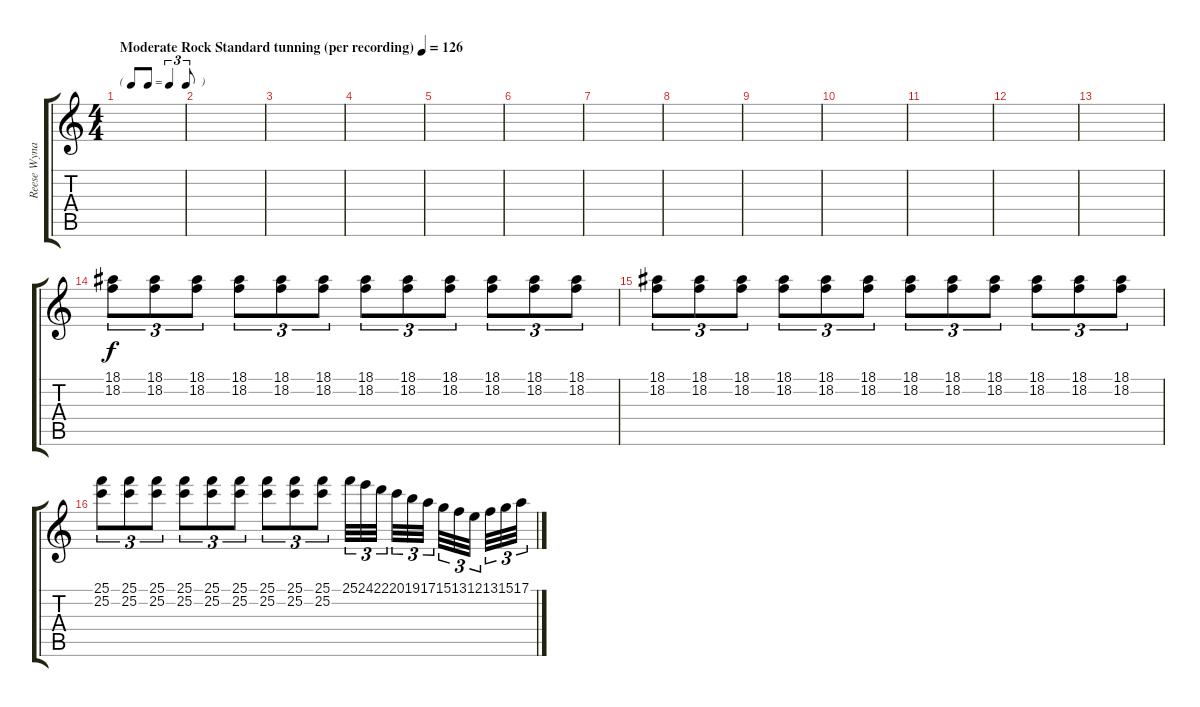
\track ("Reese Wynans" "Reese Wyna") {instrument electricgrandpiano}
\staff {score tabs}
\tuning (E4 B3 G3 D3 A2 E2) {hide}
\ts (4 4)
\tf triplet8th
\tempo (126 "Moderate Rock Standard tunning (per recording)")
\clef g2
\ks c
|
|
|
|
|
|
|
|
|
|
|
|
|
(18.1 18.2).8{tu (3 2)} (18.1 18.2).8{tu (3 2)} (18.1 18.2).8{tu (3 2)} (18.1 18.2).8{tu (3 2)} (18.1 18.2).8{tu (3 2)} (18.1 18.2).8{tu (3 2)} (18.1 18.2).8{tu (3 2)} (18.1 18.2).8{tu (3 2)} (18.1 18.2).8{tu (3 2)} (18.1 18.2).8{tu (3 2)} (18.1 18.2).8{tu (3 2)} (18.1 18.2).8{tu (3 2)} |
(18.1 18.2).8{tu (3 2)} (18.1 18.2).8{tu (3 2)} (18.1 18.2).8{tu (3 2)} (18.1 18.2).8{tu (3 2)} (18.1 18.2).8{tu (3 2)} (18.1 18.2).8{tu (3 2)} (18.1 18.2).8{tu (3 2)} (18.1 18.2).8{tu (3 2)} (18.1 18.2).8{tu (3 2)} (18.1 18.2).8{tu (3 2)} (18.1 18.2).8{tu (3 2)} (18.1 18.2).8{tu (3 2)} |
(25.1 25.2).8{tu (3 2)} (25.1 25.2).8{tu (3 2)} (25.1 25.2).8{tu (3 2)} (25.1 25.2).8{tu (3 2)} (25.1 25.2).8{tu (3 2)} (25.1 25.2).8{tu (3 2)} (25.1 25.2).8{tu (3 2)} (25.1 25.2).8{tu (3 2)} (25.1 25.2).8{tu (3 2)} 25.1.32{tu (3 2)} 24.1.32{tu (3 2)} 22.1.32{tu (3 2) beam splitsecondary} 20.1.32{tu (3 2)} 19.1.32{tu (3 2)} 17.1.32{tu (3 2) beam splitsecondary} 15.1.32{tu (3 2)} 13.1.32{tu (3 2)} 12.1.32{tu (3 2) beam splitsecondary} 13.1.32{tu (3 2)} 15.1.32{tu (3 2)} 17.1.32{tu (3 2)}
